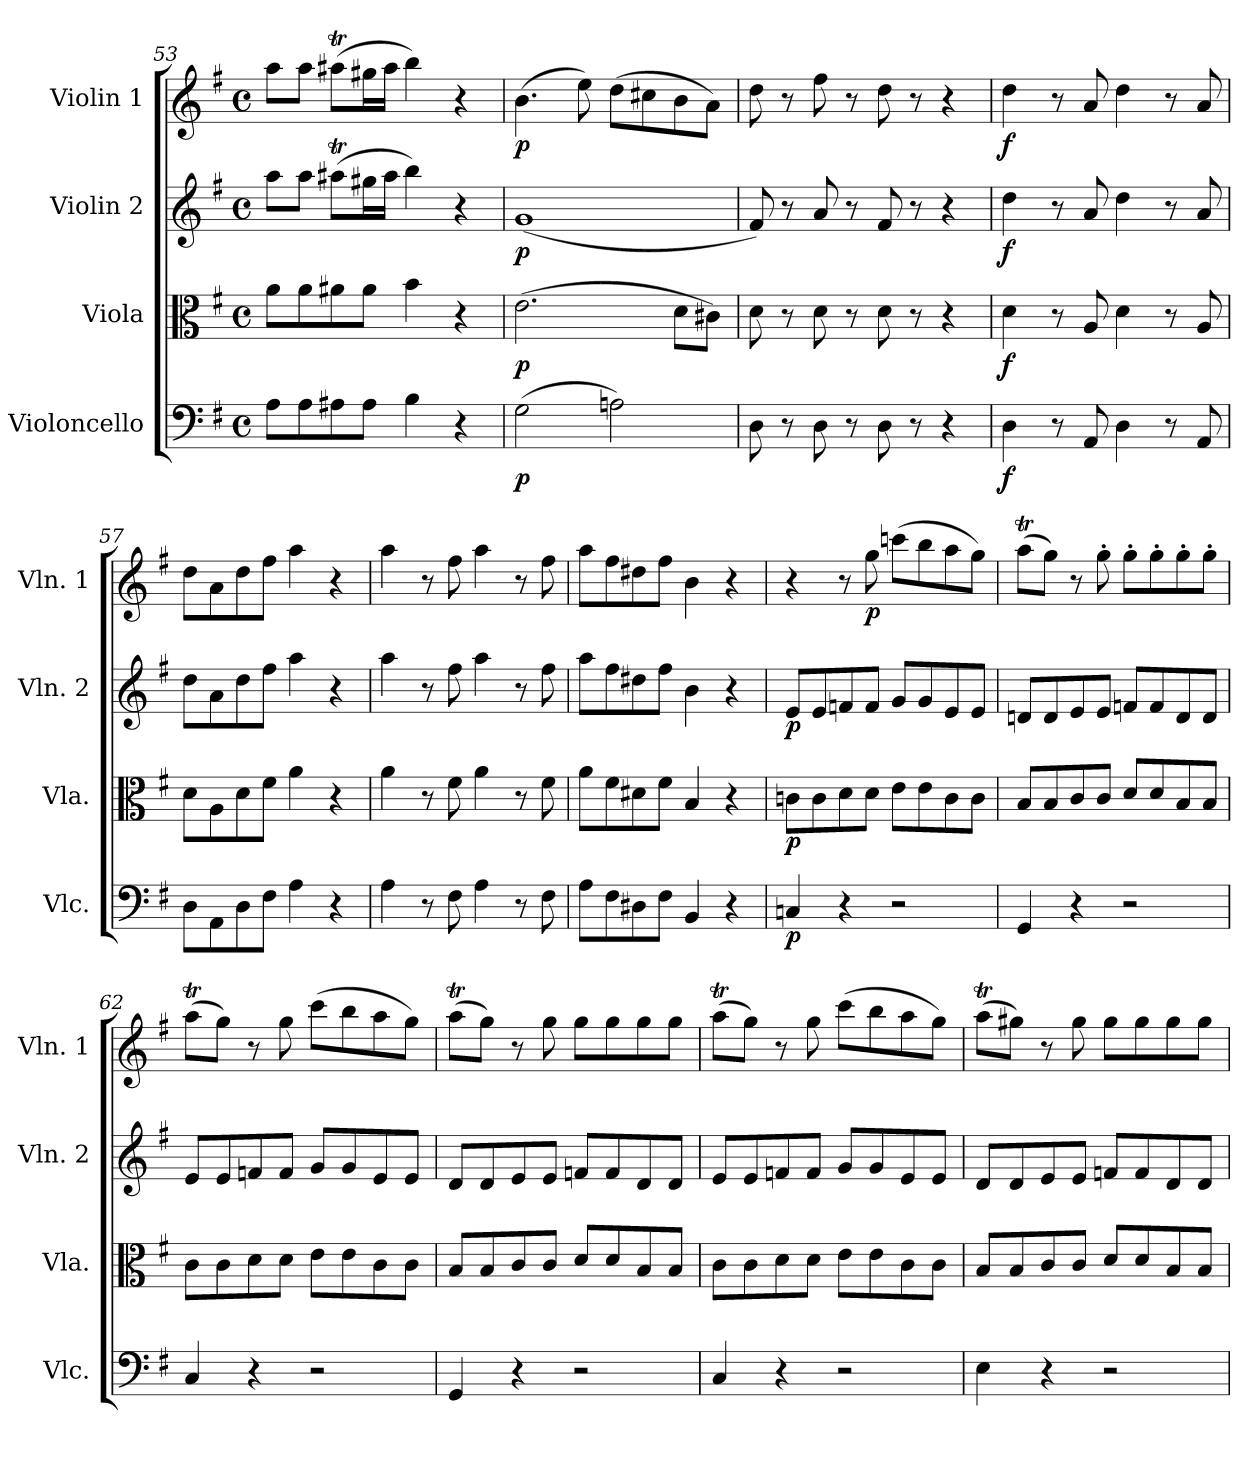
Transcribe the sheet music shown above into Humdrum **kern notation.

**kern	**dynam	**kern	**dynam	**kern	**dynam	**kern	**dynam
*part4	*part4	*part3	*part3	*part2	*part2	*part1	*part1
*staff4	*staff4	*staff3	*staff3	*staff2	*staff2	*staff1	*staff1
*I"Violoncello	*	*I"Viola	*	*I"Violin 2	*	*I"Violin 1	*
*I'Vlc.	*	*I'Vla.	*	*I'Vln. 2	*	*I'Vln. 1	*
*clefF4	*	*clefC3	*	*clefG2	*	*clefG2	*
*k[f#]	*	*k[f#]	*	*k[f#]	*	*k[f#]	*
*G:	*	*G:	*	*G:	*	*G:	*
*M4/4	*	*M4/4	*	*M4/4	*	*M4/4	*
*met(c)	*	*met(c)	*	*met(c)	*	*met(c)	*
=53	=53	=53	=53	=53	=53	=53	=53
8A\L	.	8a\L	.	8aa\L	.	8aa\L	.
8A\	.	8a\	.	8aa\J	.	8aa\J	.
8A#X\	.	8a#X\	.	(8aa#Xt\L	.	(8aa#Xt\L	.
8A#\J	.	8a#\J	.	16gg#X\L	.	16gg#X\L	.
.	.	.	.	16aa#\JJ	.	16aa#\JJ	.
4B\	.	4b\	.	4bb\)	.	4bb\)	.
4r	.	4r	.	4r	.	4r	.
=54	=54	=54	=54	=54	=54	=54	=54
!	!LO:DY:b	!	!LO:DY:b	!	!LO:DY:b	!	!LO:DY:b
(2G\	p	(2.e\	p	(1g	p	(4.b\	p
.	.	.	.	.	.	8ee\)	.
2An\)	.	.	.	.	.	(8dd\L	.
.	.	.	.	.	.	8cc#X\	.
.	.	8d\L	.	.	.	8b\	.
.	.	8c#X\J)	.	.	.	8a\J)	.
=55	=55	=55	=55	=55	=55	=55	=55
8D\	.	8d\	.	8f#/)	.	8dd\	.
8r	.	8r	.	8r	.	8r	.
8D\	.	8d\	.	8a/	.	8ff#\	.
8r	.	8r	.	8r	.	8r	.
8D\	.	8d\	.	8f#/	.	8dd\	.
8r	.	8r	.	8r	.	8r	.
4r	.	4r	.	4r	.	4r	.
!!LO:LB:g=z
=56	=56	=56	=56	=56	=56	=56	=56
!	!LO:DY:b	!	!LO:DY:b	!	!LO:DY:b	!	!LO:DY:b
4D\	f	4d\	f	4dd\	f	4dd\	f
8r	.	8r	.	8r	.	8r	.
8AA/	.	8A/	.	8a/	.	8a/	.
4D\	.	4d\	.	4dd\	.	4dd\	.
8r	.	8r	.	8r	.	8r	.
8AA/	.	8A/	.	8a/	.	8a/	.
=57	=57	=57	=57	=57	=57	=57	=57
8D\L	.	8d\L	.	8dd\L	.	8dd\L	.
8AA\	.	8A\	.	8a\	.	8a\	.
8D\	.	8d\	.	8dd\	.	8dd\	.
8F#\J	.	8f#\J	.	8ff#\J	.	8ff#\J	.
4A\	.	4a\	.	4aa\	.	4aa\	.
4r	.	4r	.	4r	.	4r	.
=58	=58	=58	=58	=58	=58	=58	=58
4A\	.	4a\	.	4aa\	.	4aa\	.
8r	.	8r	.	8r	.	8r	.
8F#\	.	8f#\	.	8ff#\	.	8ff#\	.
4A\	.	4a\	.	4aa\	.	4aa\	.
8r	.	8r	.	8r	.	8r	.
8F#\	.	8f#\	.	8ff#\	.	8ff#\	.
=59	=59	=59	=59	=59	=59	=59	=59
8A\L	.	8a\L	.	8aa\L	.	8aa\L	.
8F#\	.	8f#\	.	8ff#\	.	8ff#\	.
8D#X\	.	8d#X\	.	8dd#X\	.	8dd#X\	.
8F#\J	.	8f#\J	.	8ff#\J	.	8ff#\J	.
4BB/	.	4B/	.	4b\	.	4b\	.
4r	.	4r	.	4r	.	4r	.
=60	=60	=60	=60	=60	=60	=60	=60
!	!LO:DY:b	!	!LO:DY:b	!	!LO:DY:b	!	!
4Cn/	p	8cn\L	p	8e/L	p	4r	.
.	.	8c\	.	8e/	.	.	.
4r	.	8d\	.	8fn/	.	8r	.
!	!	!	!	!	!	!	!LO:DY:b
.	.	8d\J	.	8f/J	.	8gg\	p
2r	.	8e\L	.	8g/L	.	(8cccn\L	.
.	.	8e\	.	8g/	.	8bb\	.
.	.	8c\	.	8e/	.	8aa\	.
.	.	8c\J	.	8e/J	.	8gg\J)	.
!!LO:PB:g=z
=61	=61	=61	=61	=61	=61	=61	=61
4GG/	.	8B/L	.	8dn/L	.	(8aaT\L	.
.	.	8B/	.	8d/	.	8gg\J)	.
4r	.	8c/	.	8e/	.	8r	.
.	.	8c/J	.	8e/J	.	8gg'\	.
2r	.	8d/L	.	8fn/L	.	8gg'\L	.
.	.	8d/	.	8f/	.	8gg'\	.
.	.	8B/	.	8d/	.	8gg'\	.
.	.	8B/J	.	8d/J	.	8gg'\J	.
=62	=62	=62	=62	=62	=62	=62	=62
4C/	.	8c\L	.	8e/L	.	(8aaT\L	.
.	.	8c\	.	8e/	.	8gg\J)	.
4r	.	8d\	.	8fn/	.	8r	.
.	.	8d\J	.	8f/J	.	8gg\	.
2r	.	8e\L	.	8g/L	.	(8ccc\L	.
.	.	8e\	.	8g/	.	8bb\	.
.	.	8c\	.	8e/	.	8aa\	.
.	.	8c\J	.	8e/J	.	8gg\J)	.
=63	=63	=63	=63	=63	=63	=63	=63
4GG/	.	8B/L	.	8d/L	.	(8aaT\L	.
.	.	8B/	.	8d/	.	8gg\J)	.
4r	.	8c/	.	8e/	.	8r	.
.	.	8c/J	.	8e/J	.	8gg\	.
2r	.	8d/L	.	8fn/L	.	8gg\L	.
.	.	8d/	.	8f/	.	8gg\	.
.	.	8B/	.	8d/	.	8gg\	.
.	.	8B/J	.	8d/J	.	8gg\J	.
=64	=64	=64	=64	=64	=64	=64	=64
4C/	.	8c\L	.	8e/L	.	(8aaT\L	.
.	.	8c\	.	8e/	.	8gg\J)	.
4r	.	8d\	.	8fn/	.	8r	.
.	.	8d\J	.	8f/J	.	8gg\	.
2r	.	8e\L	.	8g/L	.	(8ccc\L	.
.	.	8e\	.	8g/	.	8bb\	.
.	.	8c\	.	8e/	.	8aa\	.
.	.	8c\J	.	8e/J	.	8gg\J)	.
!!LO:LB:g=z
=65	=65	=65	=65	=65	=65	=65	=65
4E\	.	8B/L	.	8d/L	.	(8aaT\L	.
.	.	8B/	.	8d/	.	8gg#X\J)	.
4r	.	8c/	.	8e/	.	8r	.
.	.	8c/J	.	8e/J	.	8gg#\	.
2r	.	8d/L	.	8fn/L	.	8gg#\L	.
.	.	8d/	.	8f/	.	8gg#\	.
.	.	8B/	.	8d/	.	8gg#\	.
.	.	8B/J	.	8d/J	.	8gg#\J	.
=	=	=	=	=	=	=	=
*-	*-	*-	*-	*-	*-	*-	*-
